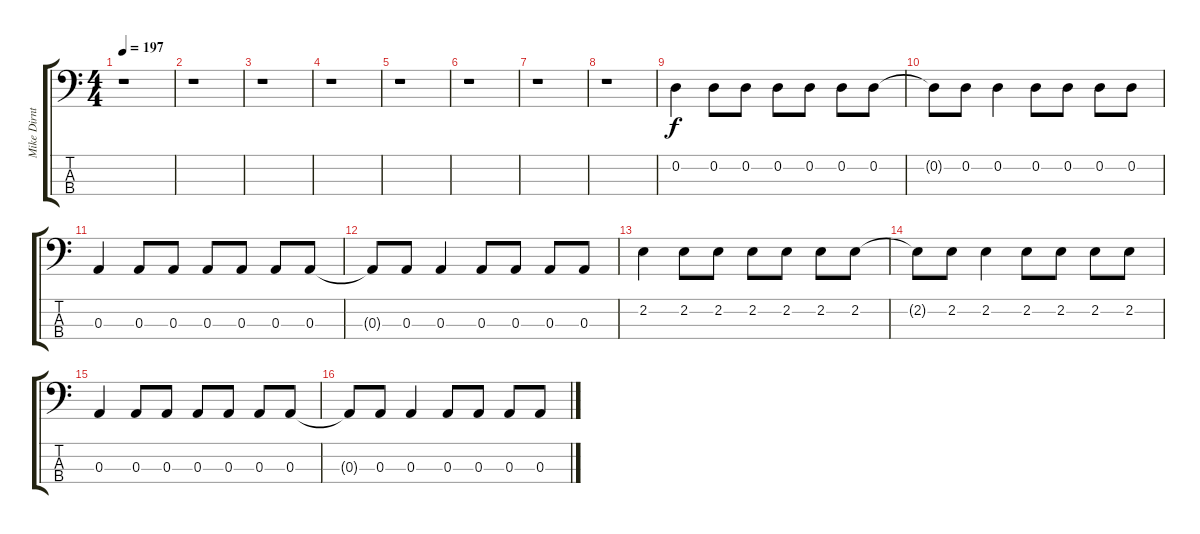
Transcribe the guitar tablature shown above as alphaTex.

\track ("Mike Dirnt (Bass)" "Mike Dirnt") {instrument electricbasspick}
\staff {score tabs}
\tuning (G2 D2 A1 E1) {hide}
\ts (4 4)
\tempo 197
\clef f4
\ks c
r.1{dy f} |
r.1 |
r.1 |
r.1 |
r.1 |
r.1 |
r.1 |
r.1 |
0.2.4 0.2.8 0.2.8 0.2.8 0.2.8 0.2.8 0.2.8 |
0.2{t}.8 0.2.8 0.2.4 0.2.8 0.2.8 0.2.8 0.2.8 |
0.3.4 0.3.8 0.3.8 0.3.8 0.3.8 0.3.8 0.3.8 |
0.3{t}.8 0.3.8 0.3.4 0.3.8 0.3.8 0.3.8 0.3.8 |
2.2.4 2.2.8 2.2.8 2.2.8 2.2.8 2.2.8 2.2.8 |
2.2{t}.8 2.2.8 2.2.4 2.2.8 2.2.8 2.2.8 2.2.8 |
0.3.4 0.3.8 0.3.8 0.3.8 0.3.8 0.3.8 0.3.8 |
0.3{t}.8 0.3.8 0.3.4 0.3.8 0.3.8 0.3.8 0.3.8
